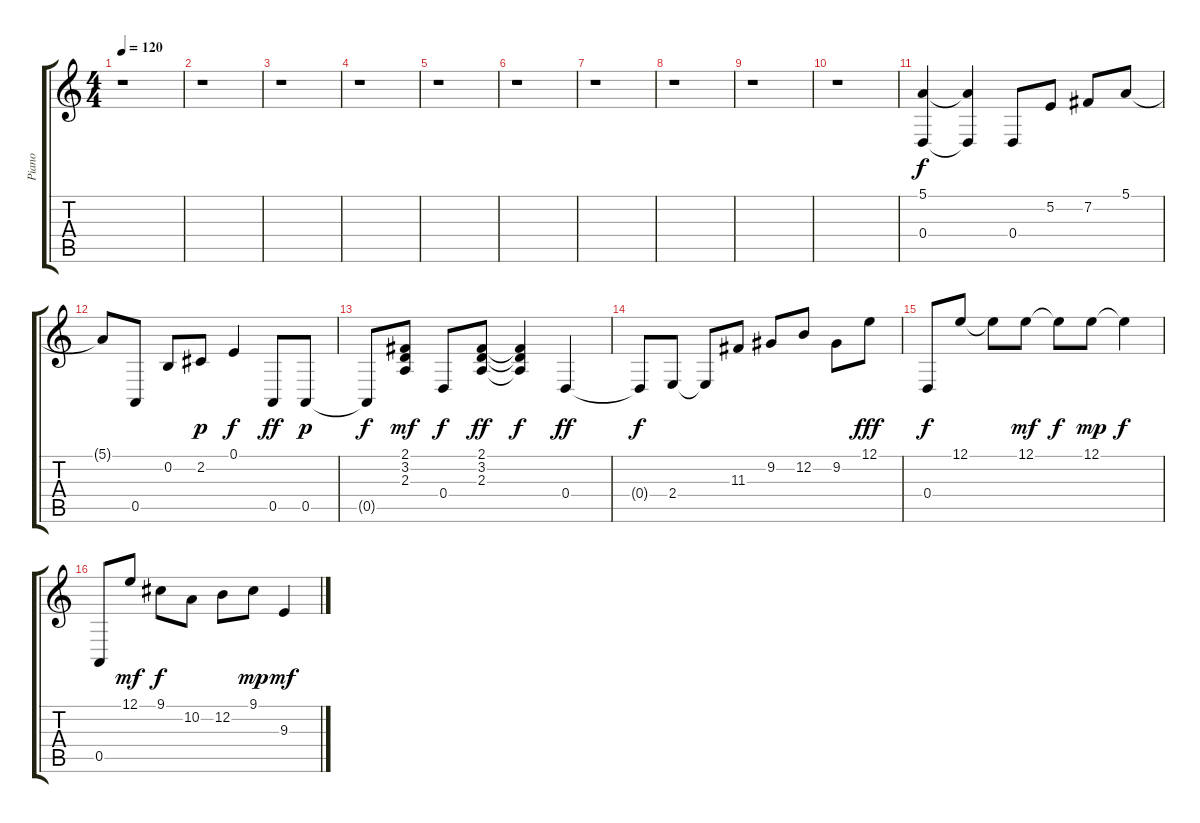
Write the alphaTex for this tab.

\track ("Piano" "Piano") {instrument acousticgrandpiano}
\staff {score tabs}
\tuning (E4 B3 G3 D3 A2 E2) {hide}
\ts (4 4)
\tempo 120
\clef g2
\ks c
r.1{dy ff} |
r.1 |
r.1 |
r.1 |
r.1 |
r.1 |
r.1 |
r.1 |
r.1 |
r.1 |
(5.1 0.4).4{dy f volume 16} (5.1{t} 0.4{t}).4 0.4.8 5.2.8 7.2.8 5.1.8 |
5.1{t}.8 0.5.8 0.2.8 2.2.8{dy p} 0.1.4{dy f} 0.5.8{dy ff} 0.5.8{dy p} |
0.5{t}.8{dy f} (2.1 3.2 2.3).8{dy mf} 0.4.8{dy f} (2.1 3.2 2.3).8{dy ff} (2.1{t} 3.2{t} 2.3{t}).4{dy f} 0.4.4{dy ff} |
0.4{t}.8{dy f} 2.4.8 2.4{t}.8 11.3.8 9.2.8 12.2.8 9.2.8 12.1.8{dy fff} |
0.4.8{dy f} 12.1.8 12.1{t}.8 12.1.8{dy mf} 12.1{t}.8{dy f} 12.1.8{dy mp} 12.1{t}.4{dy f} |
0.5.8 12.1.8{dy mf} 9.1.8{dy f} 10.2.8 12.2.8 9.1.8{dy mp} 9.3.4{dy mf}
